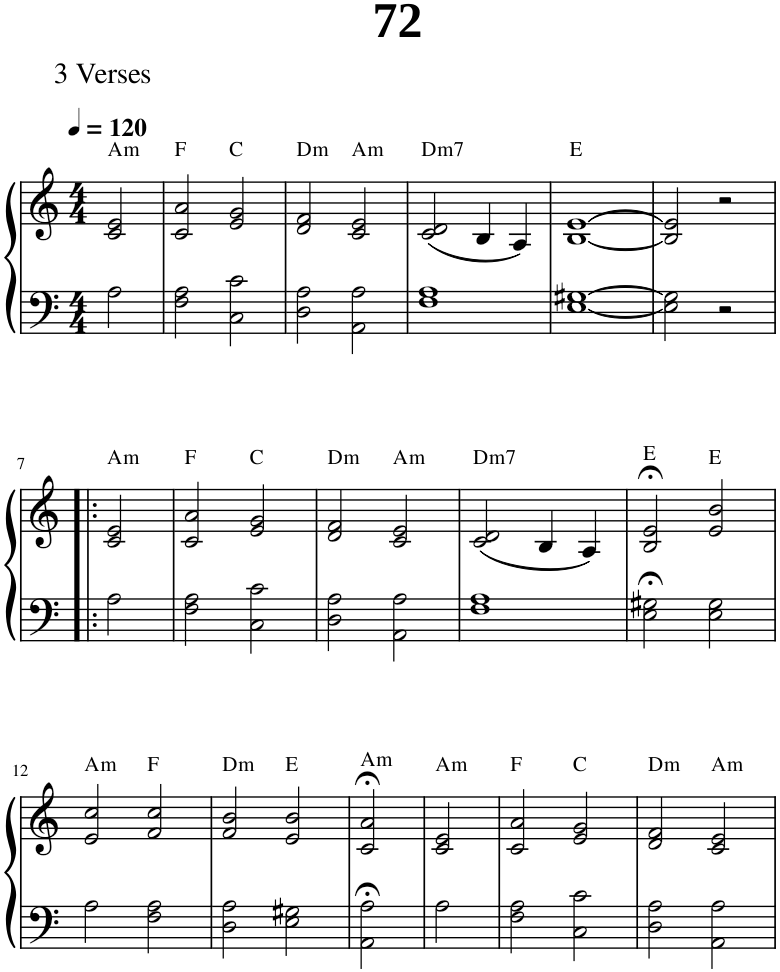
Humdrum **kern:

**kern	**kern	**harte
*part1	*part1	*part1
*staff2	*staff1	*
*I"Piano	*	*
*I'Pno.	*	*
*clefF4	*clefG2	*
*k[]	*k[]	*
*M4/4	*M4/4	*
*MM120	*MM120	*
=1	=1	=1
!	!	!LO:H:kt=m
2A\	2c/ 2e/	A:min
=2	=2	=2
2F\ 2A\	2c/ 2a/	F:maj
2C\ 2c\	2e/ 2g/	C:maj
=3	=3	=3
!	!	!LO:H:kt=m
2D\ 2A\	2d/ 2f/	D:min
!	!	!LO:H:kt=m
2AA\ 2A\	2c/ 2e/	A:min
=4	=4	=4
!	!	!LO:H:kt=m7
1F 1A	(2c/ 2d/	D:min7
.	4B/	.
.	4A/)	.
=5	=5	=5
[1E [1G#X	[1B [1e	E:maj
=6	=6	=6
2E\] 2G#\]	2B/] 2e/]	.
2r	2r	.
!!LO:LB:g=z
=7!|:	=7!|:	=7!|:
!	!	!LO:H:kt=m
2A\	2c/ 2e/	A:min
=8	=8	=8
2F\ 2A\	2c/ 2a/	F:maj
2C\ 2c\	2e/ 2g/	C:maj
=9	=9	=9
!	!	!LO:H:kt=m
2D\ 2A\	2d/ 2f/	D:min
!	!	!LO:H:kt=m
2AA\ 2A\	2c/ 2e/	A:min
=10	=10	=10
!	!	!LO:H:kt=m7
1F 1A	(2c/ 2d/	D:min7
.	4B/	.
.	4A/)	.
=11	=11	=11
2E\;< 2G#X\;<	2B/;< 2e/;<	E:maj
2E\ 2G#\	2e/ 2b/	E:maj
!!LO:LB:g=z
=12	=12	=12
!	!	!LO:H:kt=m
2A\	2e/ 2cc/	A:min
2F\ 2A\	2f/ 2cc/	F:maj
=13	=13	=13
!	!	!LO:H:kt=m
2D\ 2A\	2f/ 2b/	D:min
2E\ 2G#X\	2e/ 2b/	E:maj
=14	=14	=14
!	!	!LO:H:kt=m
2AA\;< 2A\;<	2c/;< 2a/;<	A:min
=15	=15	=15
!	!	!LO:H:kt=m
2A\	2c/ 2e/	A:min
=16	=16	=16
2F\ 2A\	2c/ 2a/	F:maj
2C\ 2c\	2e/ 2g/	C:maj
=17	=17	=17
!	!	!LO:H:kt=m
2D\ 2A\	2d/ 2f/	D:min
!	!	!LO:H:kt=m
2AA\ 2A\	2c/ 2e/	A:min
=	=	=
*-	*-	*-
